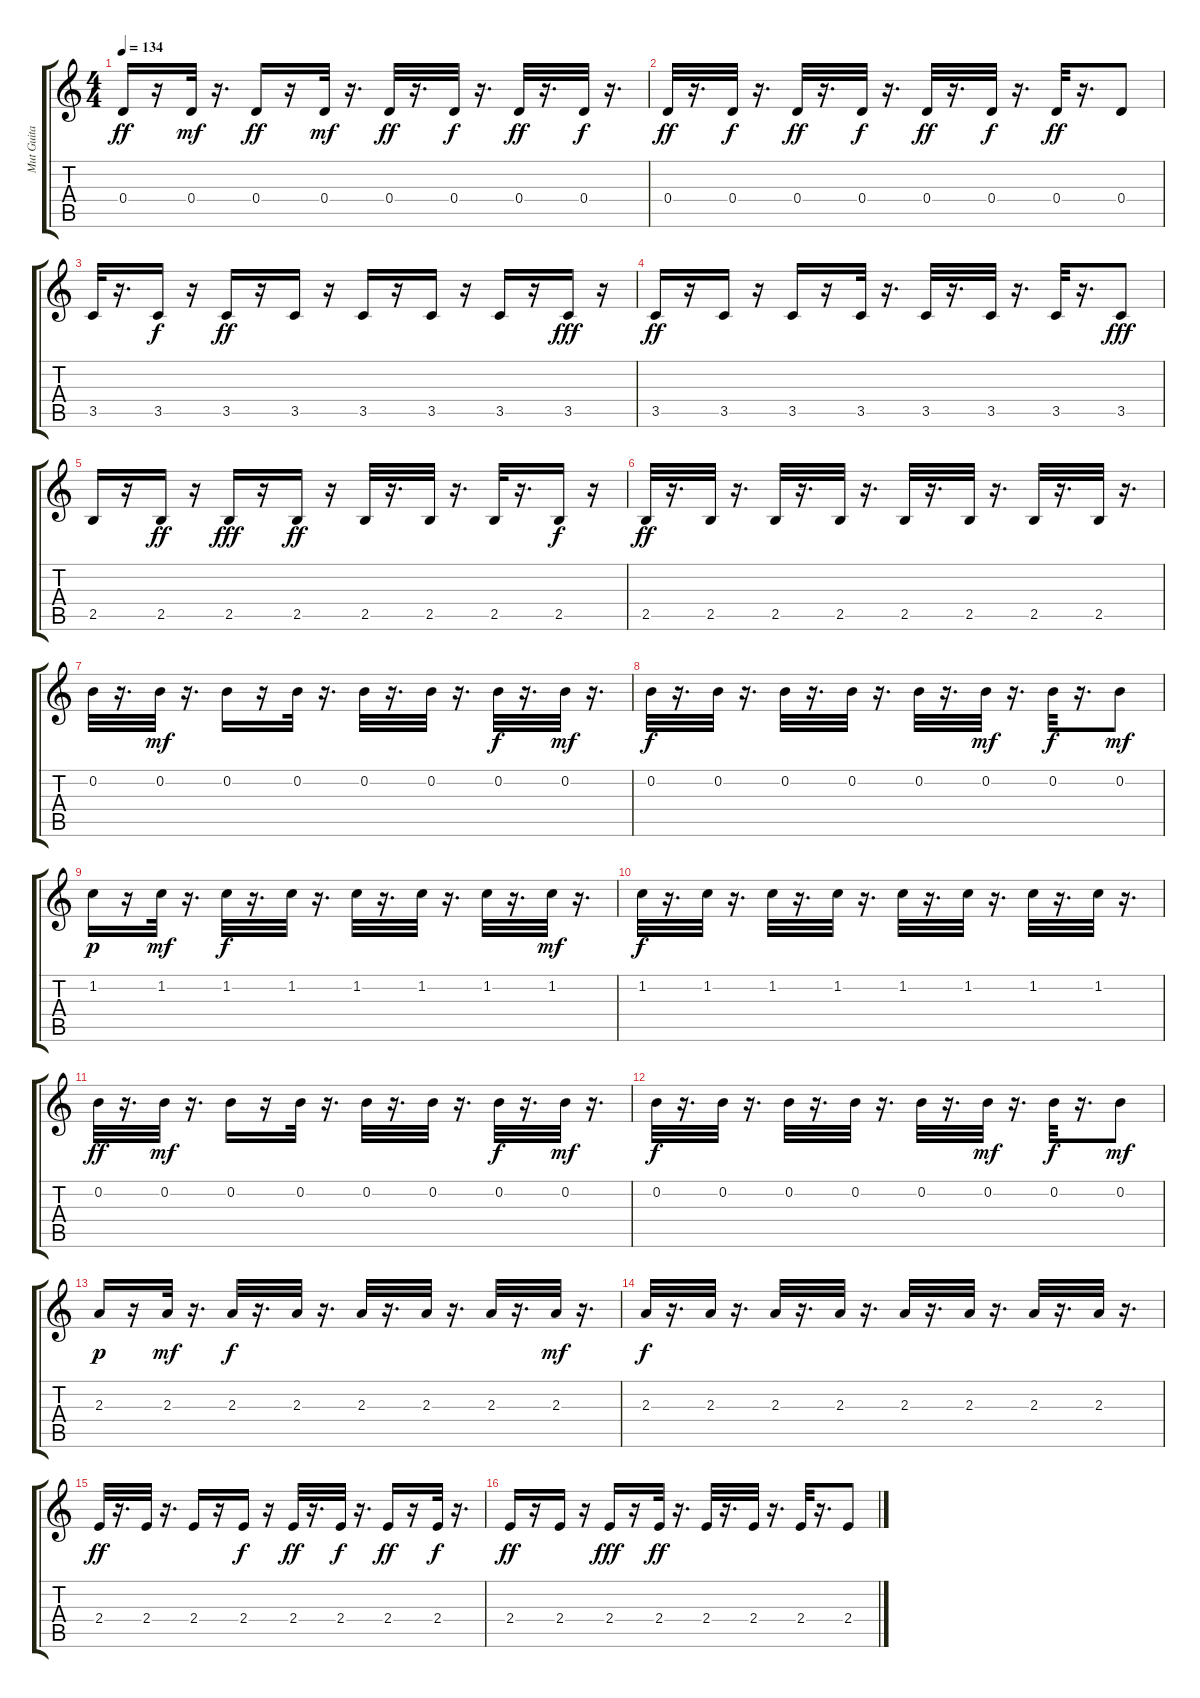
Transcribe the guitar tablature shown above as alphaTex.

\track ("Mut Guita" "Mut Guita") {instrument electricguitarmuted}
\staff {score tabs}
\tuning (E4 B3 G3 D3 A2 E2) {hide}
\ts (4 4)
\tempo 134
\clef g2
\ks c
0.4.16{dy ff} r.16 0.4.32{dy mf} r.16{d} 0.4.16{dy ff} r.16 0.4.32{dy mf} r.16{d} 0.4.32{dy ff} r.16{d} 0.4.32{dy f} r.16{d} 0.4.32{dy ff} r.16{d} 0.4.32{dy f} r.16{d} |
0.4.32{dy ff} r.16{d} 0.4.32{dy f} r.16{d} 0.4.32{dy ff} r.16{d} 0.4.32{dy f} r.16{d} 0.4.32{dy ff} r.16{d} 0.4.32{dy f} r.16{d} 0.4.32{dy ff} r.16{d} 0.4.8 |
3.5.32 r.16{d} 3.5.16{dy f} r.16 3.5.16{dy ff} r.16 3.5.16 r.16 3.5.16 r.16 3.5.16 r.16 3.5.16 r.16 3.5.16{dy fff} r.16 |
3.5.16{dy ff} r.16 3.5.16 r.16 3.5.16 r.16 3.5.32 r.16{d} 3.5.32 r.16{d} 3.5.32 r.16{d} 3.5.32 r.16{d} 3.5.8{dy fff} |
2.5.16 r.16 2.5.16{dy ff} r.16 2.5.16{dy fff} r.16 2.5.16{dy ff} r.16 2.5.32 r.16{d} 2.5.32 r.16{d} 2.5.32 r.16{d} 2.5.16{dy f} r.16 |
2.5.32{dy ff} r.16{d} 2.5.32 r.16{d} 2.5.32 r.16{d} 2.5.32 r.16{d} 2.5.32 r.16{d} 2.5.32 r.16{d} 2.5.32 r.16{d} 2.5.32 r.16{d} |
0.2.32 r.16{d} 0.2.32{dy mf} r.16{d} 0.2.16 r.16 0.2.32 r.16{d} 0.2.32 r.16{d} 0.2.32 r.16{d} 0.2.32{dy f} r.16{d} 0.2.32{dy mf} r.16{d} |
0.2.32{dy f} r.16{d} 0.2.32 r.16{d} 0.2.32 r.16{d} 0.2.32 r.16{d} 0.2.32 r.16{d} 0.2.32{dy mf} r.16{d} 0.2.32{dy f} r.16{d} 0.2.8{dy mf} |
1.2.16{dy p} r.16 1.2.32{dy mf} r.16{d} 1.2.32{dy f} r.16{d} 1.2.32 r.16{d} 1.2.32 r.16{d} 1.2.32 r.16{d} 1.2.32 r.16{d} 1.2.32{dy mf} r.16{d} |
1.2.32{dy f} r.16{d} 1.2.32 r.16{d} 1.2.32 r.16{d} 1.2.32 r.16{d} 1.2.32 r.16{d} 1.2.32 r.16{d} 1.2.32 r.16{d} 1.2.32 r.16{d} |
0.2.32{dy ff} r.16{d} 0.2.32{dy mf} r.16{d} 0.2.16 r.16 0.2.32 r.16{d} 0.2.32 r.16{d} 0.2.32 r.16{d} 0.2.32{dy f} r.16{d} 0.2.32{dy mf} r.16{d} |
0.2.32{dy f} r.16{d} 0.2.32 r.16{d} 0.2.32 r.16{d} 0.2.32 r.16{d} 0.2.32 r.16{d} 0.2.32{dy mf} r.16{d} 0.2.32{dy f} r.16{d} 0.2.8{dy mf} |
2.3.16{dy p} r.16 2.3.32{dy mf} r.16{d} 2.3.32{dy f} r.16{d} 2.3.32 r.16{d} 2.3.32 r.16{d} 2.3.32 r.16{d} 2.3.32 r.16{d} 2.3.32{dy mf} r.16{d} |
2.3.32{dy f} r.16{d} 2.3.32 r.16{d} 2.3.32 r.16{d} 2.3.32 r.16{d} 2.3.32 r.16{d} 2.3.32 r.16{d} 2.3.32 r.16{d} 2.3.32 r.16{d} |
2.4.32{dy ff} r.16{d} 2.4.32 r.16{d} 2.4.16 r.16 2.4.16{dy f} r.16 2.4.32{dy ff} r.16{d} 2.4.32{dy f} r.16{d} 2.4.16{dy ff} r.16 2.4.32{dy f} r.16{d} |
2.4.16{dy ff} r.16 2.4.16 r.16 2.4.16{dy fff} r.16 2.4.32{dy ff} r.16{d} 2.4.32 r.16{d} 2.4.32 r.16{d} 2.4.32 r.16{d} 2.4.8
